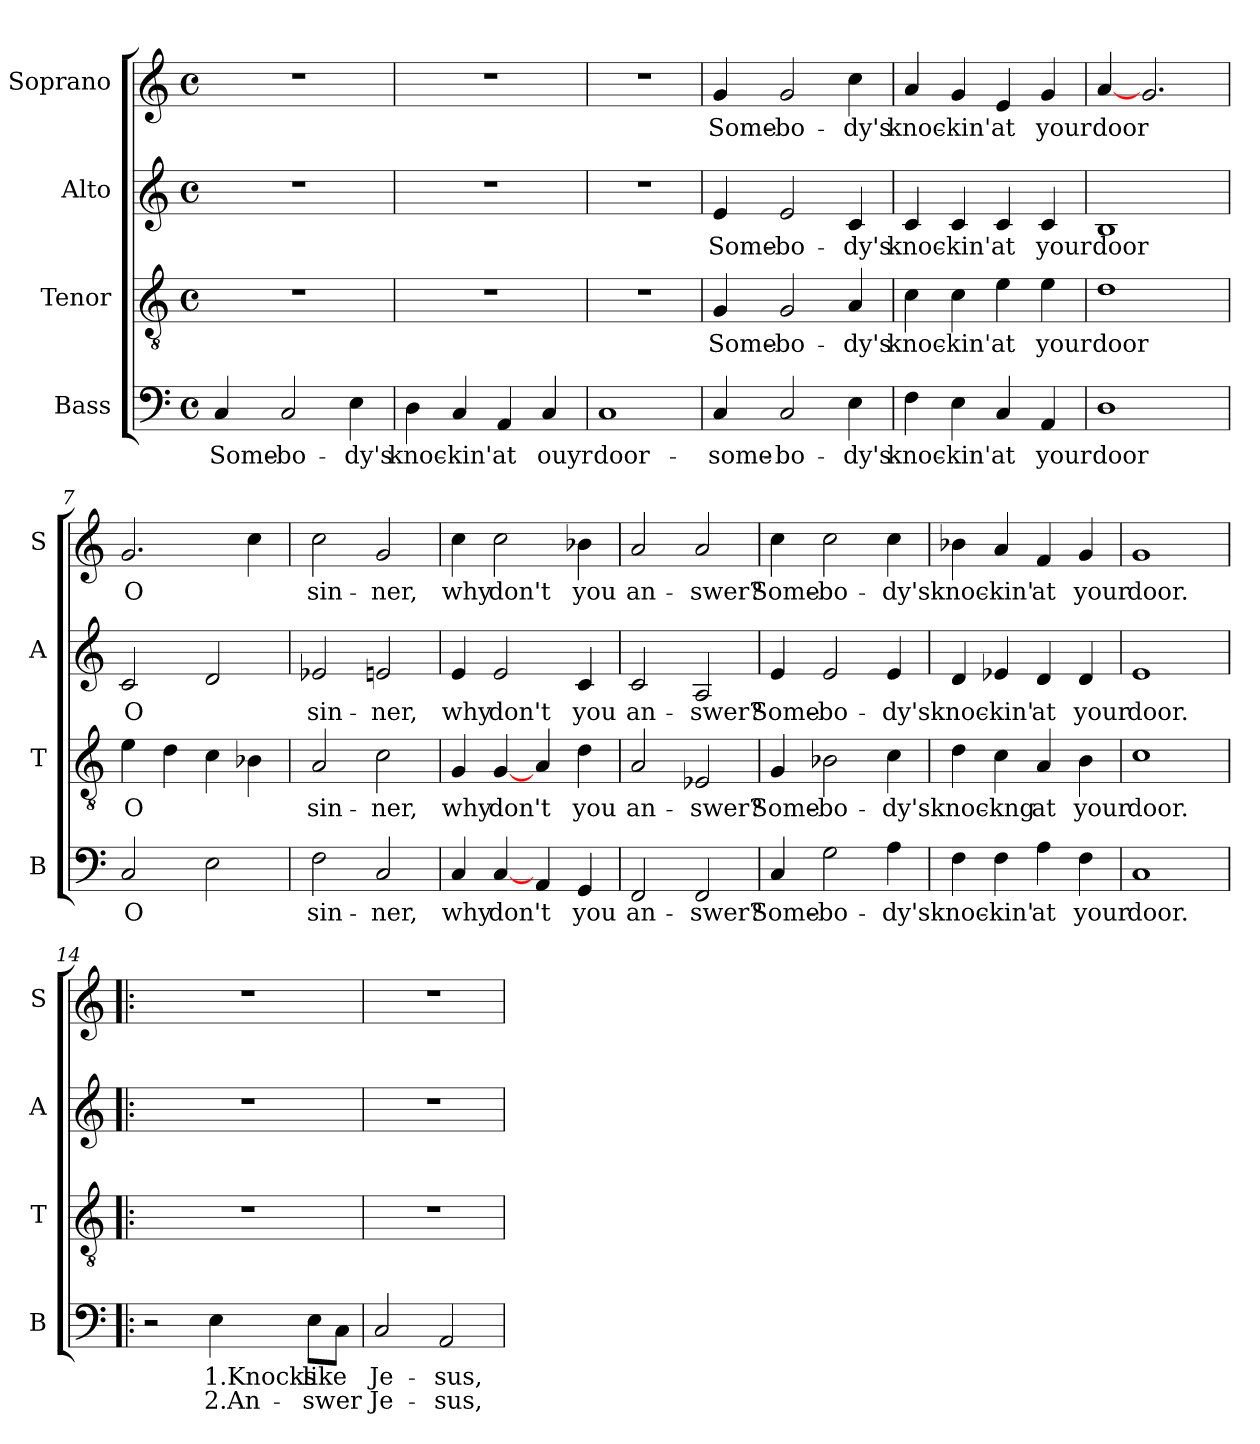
**kern	**text	**text	**kern	**text	**kern	**text	**kern	**text
*part4	*part4	*part4	*part3	*part3	*part2	*part2	*part1	*part1
*staff4	*staff4	*staff4	*staff3	*staff3	*staff2	*staff2	*staff1	*staff1
*I"Bass	*	*	*I"Tenor	*	*I"Alto	*	*I"Soprano	*
*I'B	*	*	*I'T	*	*I'A	*	*I'S	*
*clefF4	*	*	*clefGv2	*	*clefG2	*	*clefG2	*
*k[]	*	*	*k[]	*	*k[]	*	*k[]	*
*C:	*	*	*C:	*	*C:	*	*C:	*
*M4/4	*	*	*M4/4	*	*M4/4	*	*M4/4	*
*met(c)	*	*	*met(c)	*	*met(c)	*	*met(c)	*
=1	=1	=1	=1	=1	=1	=1	=1	=1
4C/	Some-	.	1r	.	1r	.	1r	.
2C/	-bo-	.	.	.	.	.	.	.
4E\	-dy's	.	.	.	.	.	.	.
=2	=2	=2	=2	=2	=2	=2	=2	=2
4D\	knoc-	.	1r	.	1r	.	1r	.
4C/	-kin'	.	.	.	.	.	.	.
4AA/	at	.	.	.	.	.	.	.
4C/	ouyr	.	.	.	.	.	.	.
=3	=3	=3	=3	=3	=3	=3	=3	=3
1C	door-	.	1r	.	1r	.	1r	.
=4	=4	=4	=4	=4	=4	=4	=4	=4
4C/	-some-	.	4G/	Some-	4e/	Some-	4g/	Some-
2C/	-bo-	.	2G/	-bo-	2e/	-bo-	2g/	-bo-
4E\	-dy's	.	4A/	-dy's	4c/	-dy's	4cc\	-dy's
=5	=5	=5	=5	=5	=5	=5	=5	=5
4F\	knoc-	.	4c\	knoc-	4c/	knoc-	4a/	knoc-
4E\	-kin'	.	4c\	-kin'	4c/	-kin'	4g/	-kin'
4C/	at	.	4e\	at	4c/	at	4e/	at
4AA/	your	.	4e\	your	4c/	your	4g/	your
=6	=6	=6	=6	=6	=6	=6	=6	=6
1D	door	.	1d	door	1B	door	[4a/	door
.	.	.	.	.	.	.	2.g/	.
!!LO:LB:g=z
=7	=7	=7	=7	=7	=7	=7	=7	=7
2C/	O	.	4e\	O	2c/	O	2.g/	O
.	.	.	4d\	.	.	.	.	.
2E\	.	.	4c\	.	2d/	.	.	.
.	.	.	4B-X\	.	.	.	4cc\	.
=8	=8	=8	=8	=8	=8	=8	=8	=8
2F\	sin-	.	2A/	sin-	2e-X/	sin-	2cc\	sin-
2C/	-ner,	.	2c\	-ner,	2en/	-ner,	2g/	-ner,
=9	=9	=9	=9	=9	=9	=9	=9	=9
4C/	why	.	4G/	why	4e/	why	4cc\	why
[4C/	don't	.	[4G/	don't	2e/	don't	2cc\	don't
4AA/	.	.	4A/	.	.	.	.	.
4GG/	you	.	4d\	you	4c/	you	4b-X\	you
=10	=10	=10	=10	=10	=10	=10	=10	=10
2FF/	an-	.	2A/	an-	2c/	an-	2a/	an-
2FF/	-swer?	.	2E-X/	-swer?	2A/	-swer?	2a/	-swer?
=11	=11	=11	=11	=11	=11	=11	=11	=11
4C/	Some-	.	4G/	Some-	4e/	Some-	4cc\	Some-
2G\	-bo-	.	2B-X\	-bo-	2e/	-bo-	2cc\	-bo-
4A\	-dy's	.	4c\	-dy's	4e/	-dy's	4cc\	-dy's
=12	=12	=12	=12	=12	=12	=12	=12	=12
4F\	knoc-	.	4d\	knoc-	4d/	knoc-	4b-X\	knoc-
4F\	-kin'	.	4c\	-kng	4e-X/	-kin'	4a/	-kin'
4A\	at	.	4A/	at	4d/	at	4f/	at
4F\	your	.	4B\	your	4d/	your	4g/	your
=13	=13	=13	=13	=13	=13	=13	=13	=13
1C	door.	.	1c	door.	1e	door.	1g	door.
!!LO:LB:g=z
=14!|:	=14!|:	=14!|:	=14!|:	=14!|:	=14!|:	=14!|:	=14!|:	=14!|:
2r	.	.	1r	.	1r	.	1r	.
4E\	1.Knocks	2.An-	.	.	.	.	.	.
8E\L	like	-swer	.	.	.	.	.	.
8C\J	.	.	.	.	.	.	.	.
=15	=15	=15	=15	=15	=15	=15	=15	=15
2C/	Je-	Je-	1r	.	1r	.	1r	.
2AA/	-sus,	-sus,	.	.	.	.	.	.
=	=	=	=	=	=	=	=	=
*-	*-	*-	*-	*-	*-	*-	*-	*-
